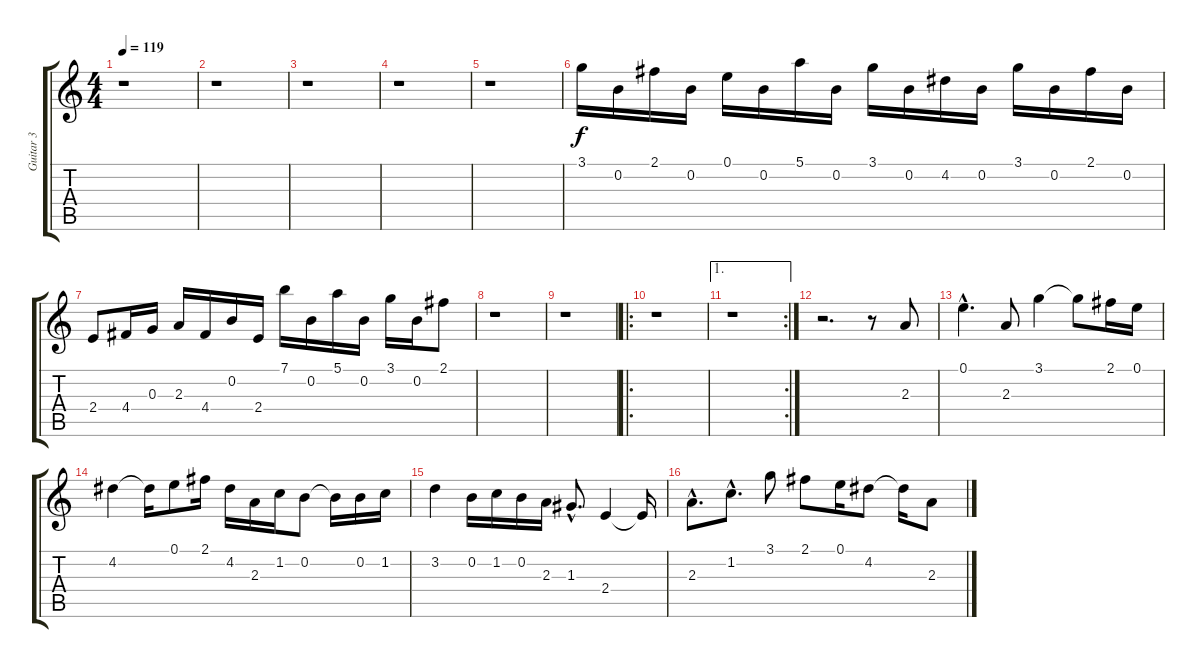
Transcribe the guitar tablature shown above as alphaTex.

\track ("Guitar 3" "Guitar 3") {instrument overdrivenguitar}
\staff {score tabs}
\tuning (E4 B3 G3 D3 A2 E2) {hide}
\ts (4 4)
\tempo 119
\clef g2
\ks c
r.1{dy f instrument overdrivenguitar} |
r.1 |
r.1 |
r.1 |
r.1 |
3.1.16 0.2.16 2.1.16 0.2.16 0.1.16 0.2.16 5.1.16 0.2.16 3.1.16 0.2.16 4.2.16 0.2.16 3.1.16 0.2.16 2.1.16 0.2.16 |
2.4.8 4.4.16 0.3.16 2.3.16 4.4.16 0.2.16 2.4.16 7.1.16 0.2.16 5.1.16 0.2.16 3.1.16 0.2.16 2.1.8 |
r.1 |
r.1 |
\ro
r.1 |
\ae 1
\rc 2
r.1 |
r.2{d} r.8 2.3.8 |
0.1{hac}.4{d} 2.3.8 3.1.4 3.1{t}.8 2.1.16 0.1.16 |
4.2.4 4.2{t}.16 0.1.8 2.1.16 4.2.16 2.3.16 1.2.16 0.2.8 0.2{t}.16 0.2.16 1.2.16 |
3.2.4 0.2.16 1.2.16 0.2.16 2.3.16 1.3{hac}.8{d} 2.4.4 2.4{t}.16 |
2.3{hac}.8{d} 1.2{hac}.8{d} 3.1.8 2.1.8 0.1.16 4.2.8 4.2{t}.16 2.3.8
